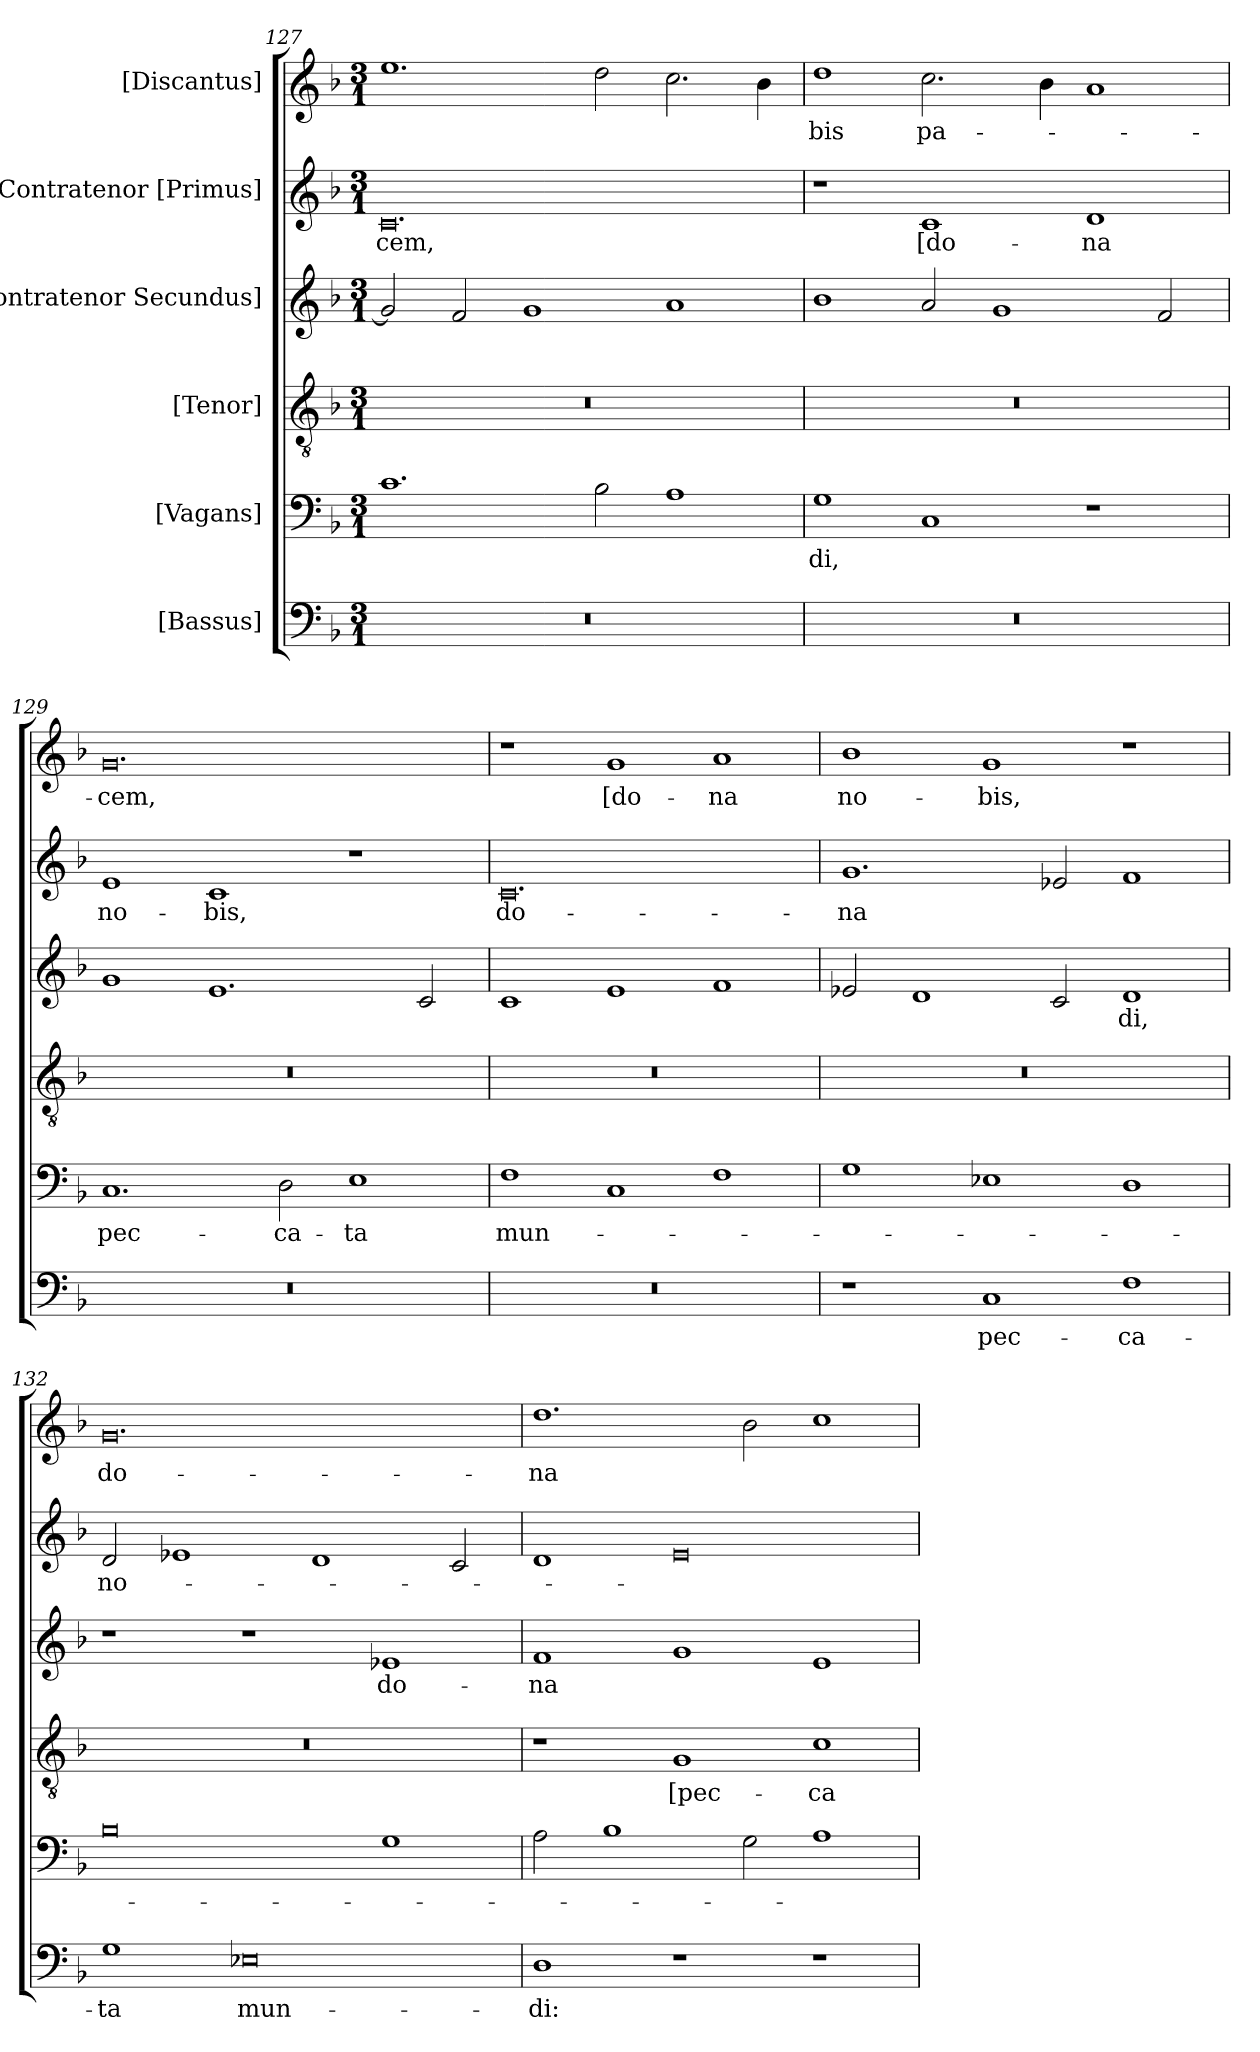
**kern	**text	**kern	**text	**kern	**text	**kern	**text	**kern	**text	**kern	**text
*part6	*part6	*part5	*part5	*part4	*part4	*part3	*part3	*part2	*part2	*part1	*part1
*staff6	*staff6	*staff5	*staff5	*staff4	*staff4	*staff3	*staff3	*staff2	*staff2	*staff1	*staff1
*I"[Bassus]	*	*I"[Vagans]	*	*I"[Tenor]	*	*I"[Contratenor Secundus]	*	*I"Contratenor [Primus]	*	*I"[Discantus]	*
*clefF4	*	*clefF4	*	*clefGv2	*	*clefG2	*	*clefG2	*	*clefG2	*
*k[b-]	*	*k[b-]	*	*k[b-]	*	*k[b-]	*	*k[b-]	*	*k[b-]	*
*M3/1	*	*M3/1	*	*M3/1	*	*M3/1	*	*M3/1	*	*M3/1	*
=127	=127	=127	=127	=127	=127	=127	=127	=127	=127	=127	=127
!LO:N:vis=0	!	!	!	!LO:N:vis=0	!	!	!	!	!	!	!
0.r	.	1.c\	.	0.r	.	2g/]	.	0.c/	-cem,	1.ee\	.
.	.	.	.	.	.	2f/	.	.	.	.	.
.	.	.	.	.	.	1g/	.	.	.	.	.
.	.	2B-\	.	.	.	.	.	.	.	2dd\	.
.	.	1A\	.	.	.	1a/	.	.	.	2.cc\	.
.	.	.	.	.	.	.	.	.	.	4b-\	.
=128	=128	=128	=128	=128	=128	=128	=128	=128	=128	=128	=128
!LO:N:vis=0	!	!	!	!LO:N:vis=0	!	!	!	!	!	!	!
0.r	.	1G\	-di,	0.r	.	1b-\	.	1r	.	1dd\	-bis
.	.	1C/	.	.	.	2a/	.	1c/	[do-	2.cc\	pa-
.	.	.	.	.	.	1g/	.	.	.	.	.
.	.	.	.	.	.	.	.	.	.	4b-\	.
.	.	1r	.	.	.	.	.	1d/	-na	1a/	.
.	.	.	.	.	.	2f/	.	.	.	.	.
=129	=129	=129	=129	=129	=129	=129	=129	=129	=129	=129	=129
!LO:N:vis=0	!	!	!	!LO:N:vis=0	!	!	!	!	!	!	!
0.r	.	1.C/	pec-	0.r	.	1g/	.	1e/	no-	0.g/	-cem,
.	.	.	.	.	.	1.e/	.	1c/	-bis,	.	.
.	.	2D\	-ca-	.	.	.	.	.	.	.	.
.	.	1E\	-ta	.	.	.	.	1r	.	.	.
.	.	.	.	.	.	2c/	.	.	.	.	.
=130	=130	=130	=130	=130	=130	=130	=130	=130	=130	=130	=130
!LO:N:vis=0	!	!	!	!LO:N:vis=0	!	!	!	!	!	!	!
0.r	.	1F\	mun-	0.r	.	1c/	.	0.c/	do-	1r	.
.	.	1C/	.	.	.	1e/	.	.	.	1g/	[do-
.	.	1F\	.	.	.	1f/	.	.	.	1a/	-na
=131	=131	=131	=131	=131	=131	=131	=131	=131	=131	=131	=131
!	!	!	!	!LO:N:vis=0	!	!	!	!	!	!	!
1r	.	1G\	.	0.r	.	2e-X/	.	1.g/	-na	1b-\	no-
.	.	.	.	.	.	1d/	.	.	.	.	.
1C/	pec-	1E-X\	.	.	.	.	.	.	.	1g/	-bis,
.	.	.	.	.	.	2c/	.	2e-X/	.	.	.
1F\	-ca-	1D\	.	.	.	1d/	-di,	1f/	.	1r	.
=132	=132	=132	=132	=132	=132	=132	=132	=132	=132	=132	=132
!	!	!	!	!LO:N:vis=0	!	!	!	!	!	!	!
1G\	-ta	0B-\	.	0.r	.	1r	.	2d/	no-	0.g/	do-
.	.	.	.	.	.	.	.	1e-X/	.	.	.
0E-X\	mun-	.	.	.	.	1r	.	.	.	.	.
.	.	.	.	.	.	.	.	1d/	.	.	.
.	.	1G\	.	.	.	1e-X/	do-	.	.	.	.
.	.	.	.	.	.	.	.	2c/	.	.	.
=133	=133	=133	=133	=133	=133	=133	=133	=133	=133	=133	=133
1D\	-di:	2A\	.	1r	.	1f/	-na	1d/	.	1.dd\	-na
.	.	1B-\	.	.	.	.	.	.	.	.	.
1r	.	.	.	1G/	[pec-	1g/	.	0e/	.	.	.
.	.	2G\	.	.	.	.	.	.	.	2b-\	.
1r	.	1A\	.	1c\	-ca-	1e/	.	.	.	1cc\	.
=	=	=	=	=	=	=	=	=	=	=	=
*-	*-	*-	*-	*-	*-	*-	*-	*-	*-	*-	*-
